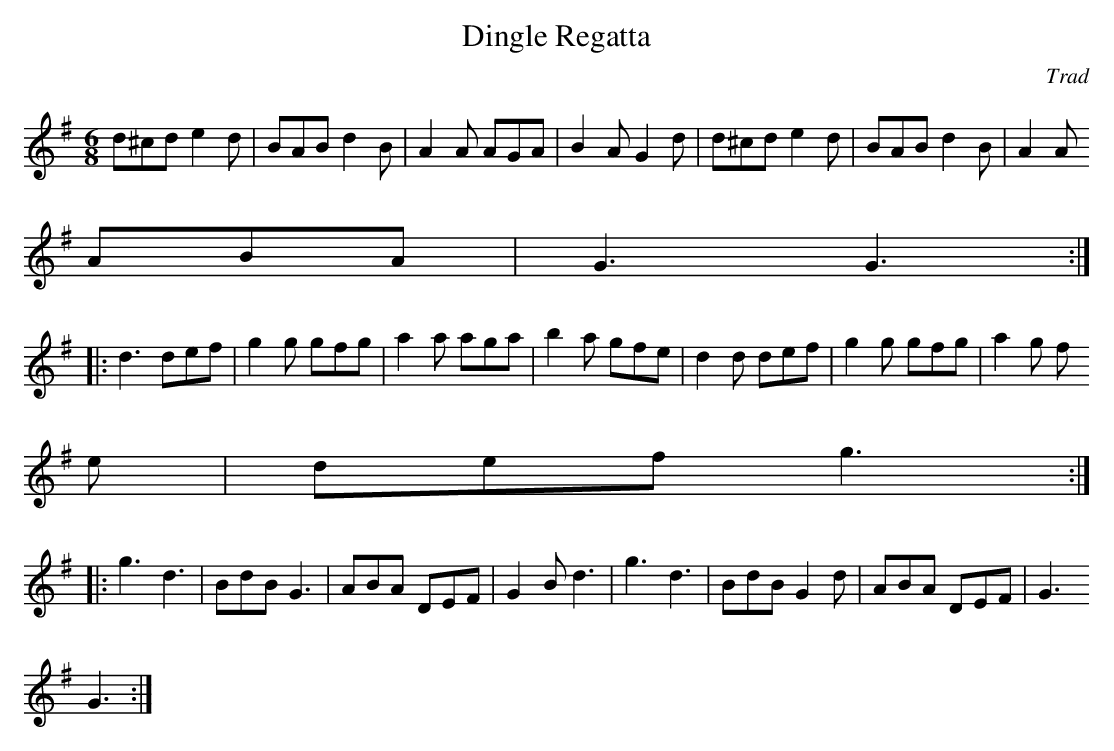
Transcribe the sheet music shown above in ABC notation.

X:1
T:Dingle Regatta
C:Trad
M:6/8
L:1/8
K:G
d^cd e2 d | BAB d2 B | A2 A AGA | B2 A G2 d | d^cd e2 d | BAB d2 B | A2A
 ABA | G3 G3 :|
|: d3 def | g2g gfg | a2 a aga | b2 a gfe | d2 d def | g2 g gfg | a2 g f
2 e | def g3 :|
|: g3 d3 | BdB G3 | ABA DEF | G2 B d3 | g3 d3 | BdB G2 d | ABA DEF | G3
G3 :|
